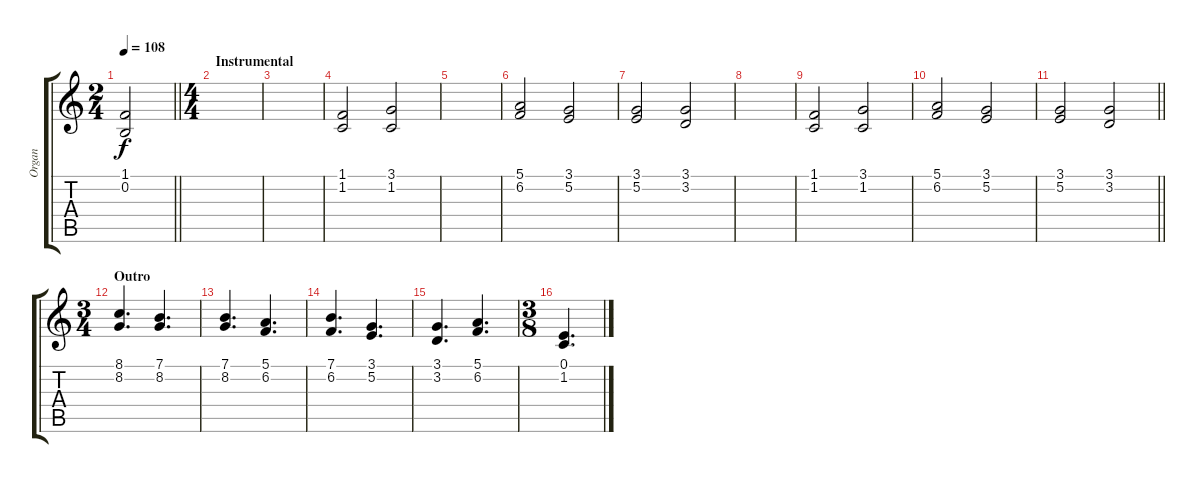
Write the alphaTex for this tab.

\track ("Organ" "Organ") {instrument drawbarorgan}
\staff {score tabs}
\tuning (E4 B3 G3 D3 A2 E2) {hide}
\ts (2 4)
\tempo 108
\clef g2
\barLineRight lightlight
\ks c
(1.1 0.2).2{dy f} |
\ts (4 4)
\section ("" "Instrumental")
|
|
(1.1 1.2).2 (3.1 1.2).2 |
|
(5.1 6.2).2 (3.1 5.2).2 |
(3.1 5.2).2 (3.1 3.2).2 |
|
(1.1 1.2).2 (3.1 1.2).2 |
(5.1 6.2).2 (3.1 5.2).2 |
\barLineRight lightlight
(3.1 5.2).2 (3.1 3.2).2 |
\ts (3 4)
\section ("" "Outro")
(8.1 8.2).4{d} (7.1 8.2).4{d} |
(7.1 8.2).4{d} (5.1 6.2).4{d} |
(7.1 6.2).4{d} (3.1 5.2).4{d} |
(3.1 3.2).4{d} (5.1 6.2).4{d} |
\ts (3 8)
(0.1 1.2).4{d}
